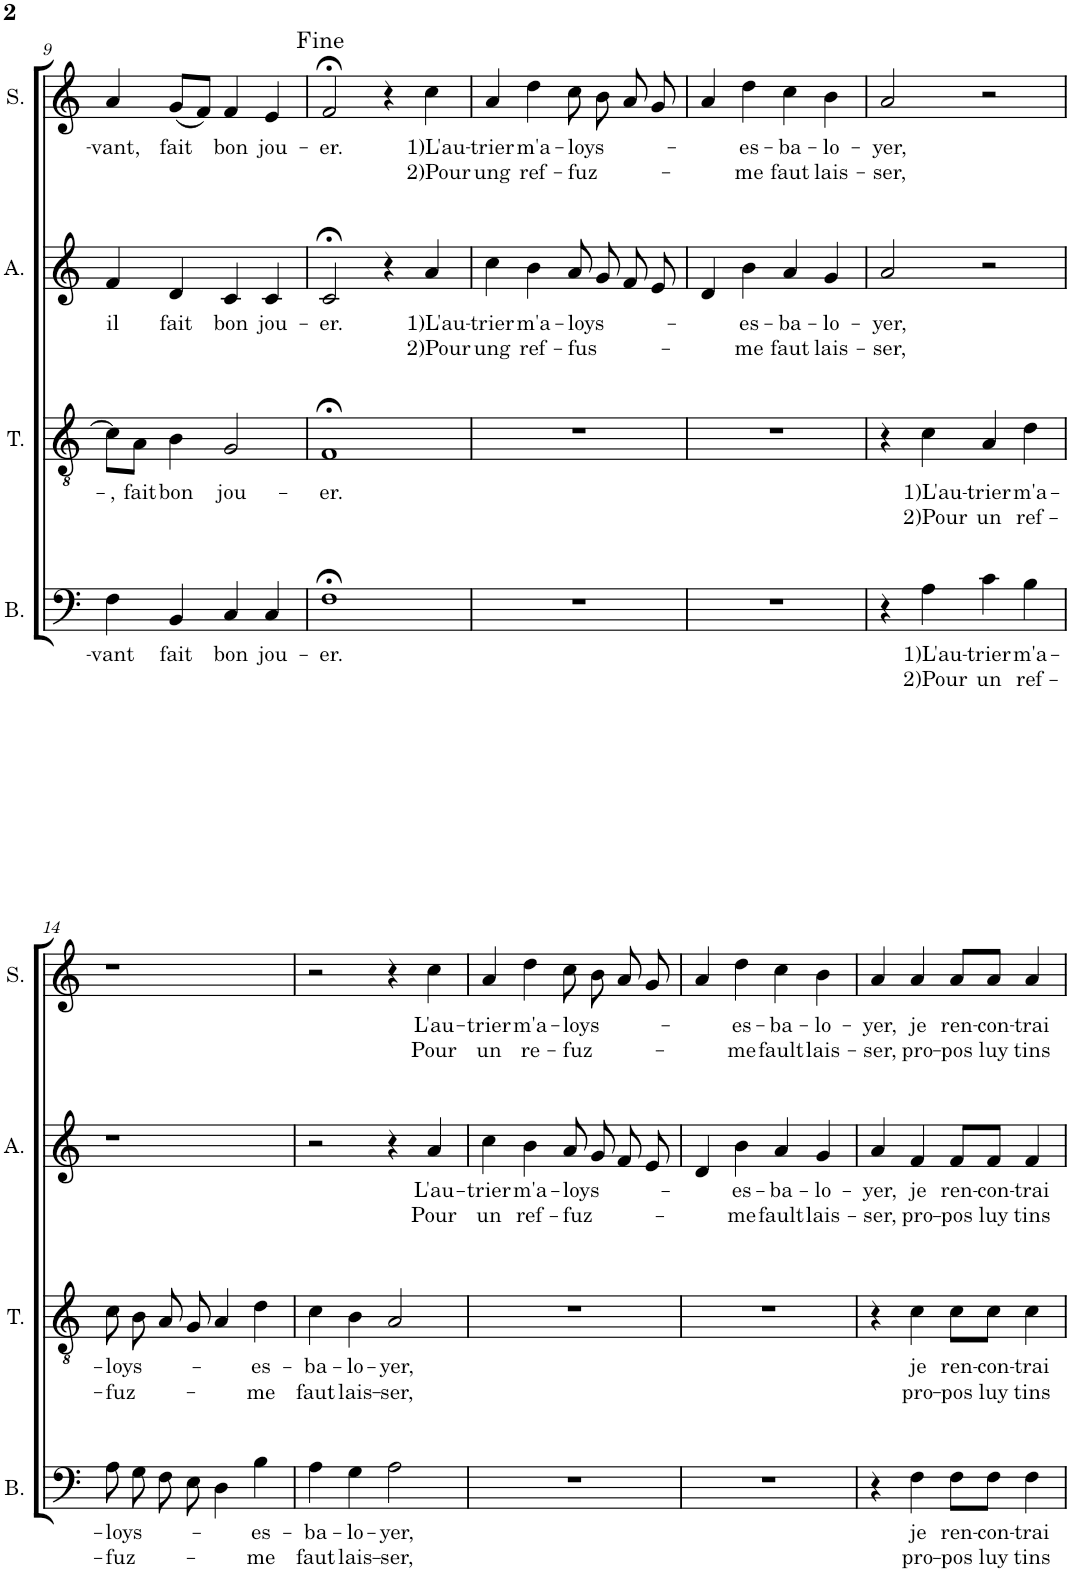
**kern	**text	**text	**kern	**text	**text	**kern	**text	**text	**kern	**text	**text
*part4	*part4	*part4	*part3	*part3	*part3	*part2	*part2	*part2	*part1	*part1	*part1
*staff4	*staff4	*staff4	*staff3	*staff3	*staff3	*staff2	*staff2	*staff2	*staff1	*staff1	*staff1
*I"Basse	*	*	*I"Ténor	*	*	*I"Alto	*	*	*I"Soprano	*	*
*I'B.	*	*	*I'T.	*	*	*I'A.	*	*	*I'S.	*	*
!!LO:PB:g=z
*clefF4	*	*	*clefGv2	*	*	*clefG2	*	*	*clefG2	*	*
*k[]	*	*	*k[]	*	*	*k[]	*	*	*k[]	*	*
*M4/4	*	*	*M4/4	*	*	*M4/4	*	*	*M4/4	*	*
*met(c)	*	*	*met(c)	*	*	*met(c)	*	*	*met(c)	*	*
=9	=9	=9	=9	=9	=9	=9	=9	=9	=9	=9	=9
!	!LO:LY:b	!	!	!LO:LY:b	!	!	!LO:LY:b	!	!	!LO:LY:b	!
4F\	-vant	.	8c\L]	-,	.	4f/	il	.	4a/	-vant,	.
!	!	!	!	!LO:LY:b	!	!	!	!	!	!	!
.	.	.	8A\J	fait	.	.	.	.	.	.	.
!	!LO:LY:b	!	!	!LO:LY:b	!	!	!LO:LY:b	!	!	!LO:LY:b	!
4BB/	fait	.	4B\	bon	.	4d/	fait	.	(8g/L	fait	.
.	.	.	.	.	.	.	.	.	8f/J)	.	.
!	!LO:LY:b	!	!	!LO:LY:b	!	!	!LO:LY:b	!	!	!LO:LY:b	!
4C/	bon	.	2G/	jou-	.	4c/	bon	.	4f/	bon	.
!	!LO:LY:b	!	!	!	!	!	!LO:LY:b	!	!	!LO:LY:b	!
4C/	jou-	.	.	.	.	4c/	jou-	.	4e/	jou-	.
=10	=10	=10	=10	=10	=10	=10	=10	=10	=10	=10	=10
!	!LO:LY:b	!	!	!LO:LY:b	!	!	!LO:LY:b	!	!	!LO:LY:b	!
1F;<	-er.	.	1F;<	-er.	.	2c;</	-er.	.	2f;</	-er.	.
.	.	.	.	.	.	4r	.	.	4r	.	.
!	!	!	!	!	!	!	!LO:LY:b	!LO:LY:b	!	!LO:LY:b	!LO:LY:b
.	.	.	.	.	.	4a/	1)L'au-	2)Pour	4cc\	1)L'au-	2)Pour
=11	=11	=11	=11	=11	=11	=11	=11	=11	=11	=11	=11
!	!	!	!	!	!	!	!LO:LY:b	!LO:LY:b	!	!LO:LY:b	!LO:LY:b
1r	.	.	1r	.	.	4cc\	trier	ung	4a/	trier	ung
!	!	!	!	!	!	!	!LO:LY:b	!LO:LY:b	!	!LO:LY:b	!LO:LY:b
.	.	.	.	.	.	4b\	m'a-	ref-	4dd\	m'a-	ref-
!	!	!	!	!	!	!	!LO:LY:b	!LO:LY:b	!	!LO:LY:b	!LO:LY:b
.	.	.	.	.	.	8a/	-loys-	-fus-	8cc\	-loys-	-fuz-
.	.	.	.	.	.	8g/	.	.	8b\	.	.
.	.	.	.	.	.	8f/	.	.	8a/	.	.
.	.	.	.	.	.	8e/	.	.	8g/	.	.
=12	=12	=12	=12	=12	=12	=12	=12	=12	=12	=12	=12
1r	.	.	1r	.	.	4d/	.	.	4a/	.	.
!	!	!	!	!	!	!	!LO:LY:b	!LO:LY:b	!	!LO:LY:b	!LO:LY:b
.	.	.	.	.	.	4b\	-es-	-me	4dd\	-es-	-me
!	!	!	!	!	!	!	!LO:LY:b	!LO:LY:b	!	!LO:LY:b	!LO:LY:b
.	.	.	.	.	.	4a/	-ba-	faut	4cc\	-ba-	faut
!	!	!	!	!	!	!	!LO:LY:b	!LO:LY:b	!	!LO:LY:b	!LO:LY:b
.	.	.	.	.	.	4g/	-lo-	lais-	4b\	-lo-	lais-
=13	=13	=13	=13	=13	=13	=13	=13	=13	=13	=13	=13
!	!	!	!	!	!	!	!LO:LY:b	!LO:LY:b	!	!LO:LY:b	!LO:LY:b
4r	.	.	4r	.	.	2a/	-yer,	-ser,	2a/	-yer,	-ser,
!	!LO:LY:b	!LO:LY:b	!	!LO:LY:b	!LO:LY:b	!	!	!	!	!	!
4A\	1)L'au-	2)Pour	4c\	1)L'au-	2)Pour	.	.	.	.	.	.
!	!LO:LY:b	!LO:LY:b	!	!LO:LY:b	!LO:LY:b	!	!	!	!	!	!
4c\	-trier	un	4A/	-trier	un	2r	.	.	2r	.	.
!	!LO:LY:b	!LO:LY:b	!	!LO:LY:b	!LO:LY:b	!	!	!	!	!	!
4B\	m'a-	ref-	4d\	m'a-	ref-	.	.	.	.	.	.
!!LO:LB:g=z
=14	=14	=14	=14	=14	=14	=14	=14	=14	=14	=14	=14
!	!LO:LY:b	!LO:LY:b	!	!LO:LY:b	!LO:LY:b	!	!	!	!	!	!
8A\	-loys-	-fuz-	8c\	-loys-	-fuz-	1r	.	.	1r	.	.
8G\	.	.	8B\	.	.	.	.	.	.	.	.
8F\	.	.	8A/	.	.	.	.	.	.	.	.
8E\	.	.	8G/	.	.	.	.	.	.	.	.
4D\	.	.	4A/	.	.	.	.	.	.	.	.
!	!LO:LY:b	!LO:LY:b	!	!LO:LY:b	!LO:LY:b	!	!	!	!	!	!
4B\	-es-	-me	4d\	-es-	-me	.	.	.	.	.	.
=15	=15	=15	=15	=15	=15	=15	=15	=15	=15	=15	=15
!	!LO:LY:b	!LO:LY:b	!	!LO:LY:b	!LO:LY:b	!	!	!	!	!	!
4A\	-ba-	faut	4c\	-ba-	faut	2r	.	.	2r	.	.
!	!LO:LY:b	!LO:LY:b	!	!LO:LY:b	!LO:LY:b	!	!	!	!	!	!
4G\	-lo-	lais-	4B\	-lo-	lais-	.	.	.	.	.	.
!	!LO:LY:b	!LO:LY:b	!	!LO:LY:b	!LO:LY:b	!	!	!	!	!	!
2A\	-yer,	-ser,	2A/	-yer,	-ser,	4r	.	.	4r	.	.
!	!	!	!	!	!	!	!LO:LY:b	!LO:LY:b	!	!LO:LY:b	!LO:LY:b
.	.	.	.	.	.	4a/	L'au-	Pour	4cc\	L'au-	Pour
=16	=16	=16	=16	=16	=16	=16	=16	=16	=16	=16	=16
!	!	!	!	!	!	!	!LO:LY:b	!LO:LY:b	!	!LO:LY:b	!LO:LY:b
1r	.	.	1r	.	.	4cc\	-trier	un	4a/	-trier	un
!	!	!	!	!	!	!	!LO:LY:b	!LO:LY:b	!	!LO:LY:b	!LO:LY:b
.	.	.	.	.	.	4b\	m'a-	ref-	4dd\	m'a-	re-
!	!	!	!	!	!	!	!LO:LY:b	!LO:LY:b	!	!LO:LY:b	!LO:LY:b
.	.	.	.	.	.	8a/	-loys-	-fuz-	8cc\	-loys-	-fuz-
.	.	.	.	.	.	8g/	.	.	8b\	.	.
.	.	.	.	.	.	8f/	.	.	8a/	.	.
.	.	.	.	.	.	8e/	.	.	8g/	.	.
=17	=17	=17	=17	=17	=17	=17	=17	=17	=17	=17	=17
1r	.	.	1r	.	.	4d/	.	.	4a/	.	.
!	!	!	!	!	!	!	!LO:LY:b	!LO:LY:b	!	!LO:LY:b	!LO:LY:b
.	.	.	.	.	.	4b\	-es-	-me	4dd\	-es-	-me
!	!	!	!	!	!	!	!LO:LY:b	!LO:LY:b	!	!LO:LY:b	!LO:LY:b
.	.	.	.	.	.	4a/	-ba-	fault	4cc\	-ba-	fault
!	!	!	!	!	!	!	!LO:LY:b	!LO:LY:b	!	!LO:LY:b	!LO:LY:b
.	.	.	.	.	.	4g/	-lo-	lais-	4b\	-lo-	lais-
=18	=18	=18	=18	=18	=18	=18	=18	=18	=18	=18	=18
!	!	!	!	!	!	!	!LO:LY:b	!LO:LY:b	!	!LO:LY:b	!LO:LY:b
4r	.	.	4r	.	.	4a/	-yer,	-ser,	4a/	-yer,	-ser,
!	!LO:LY:b	!LO:LY:b	!	!LO:LY:b	!LO:LY:b	!	!LO:LY:b	!LO:LY:b	!	!LO:LY:b	!LO:LY:b
4F\	je	pro-	4c\	je	pro-	4f/	je	pro-	4a/	je	pro-
!	!LO:LY:b	!LO:LY:b	!	!LO:LY:b	!LO:LY:b	!	!LO:LY:b	!LO:LY:b	!	!LO:LY:b	!LO:LY:b
8F\L	ren-	-pos	8c\L	ren-	-pos	8f/L	ren-	-pos	8a/L	ren-	-pos
!	!LO:LY:b	!LO:LY:b	!	!LO:LY:b	!LO:LY:b	!	!LO:LY:b	!LO:LY:b	!	!LO:LY:b	!LO:LY:b
8F\J	-con-	luy	8c\J	-con-	luy	8f/J	-con-	luy	8a/J	-con-	luy
!	!LO:LY:b	!LO:LY:b	!	!LO:LY:b	!LO:LY:b	!	!LO:LY:b	!LO:LY:b	!	!LO:LY:b	!LO:LY:b
4F\	-trai	tins	4c\	-trai	tins	4f/	-trai	tins	4a/	-trai	tins
=	=	=	=	=	=	=	=	=	=	=	=
*-	*-	*-	*-	*-	*-	*-	*-	*-	*-	*-	*-
